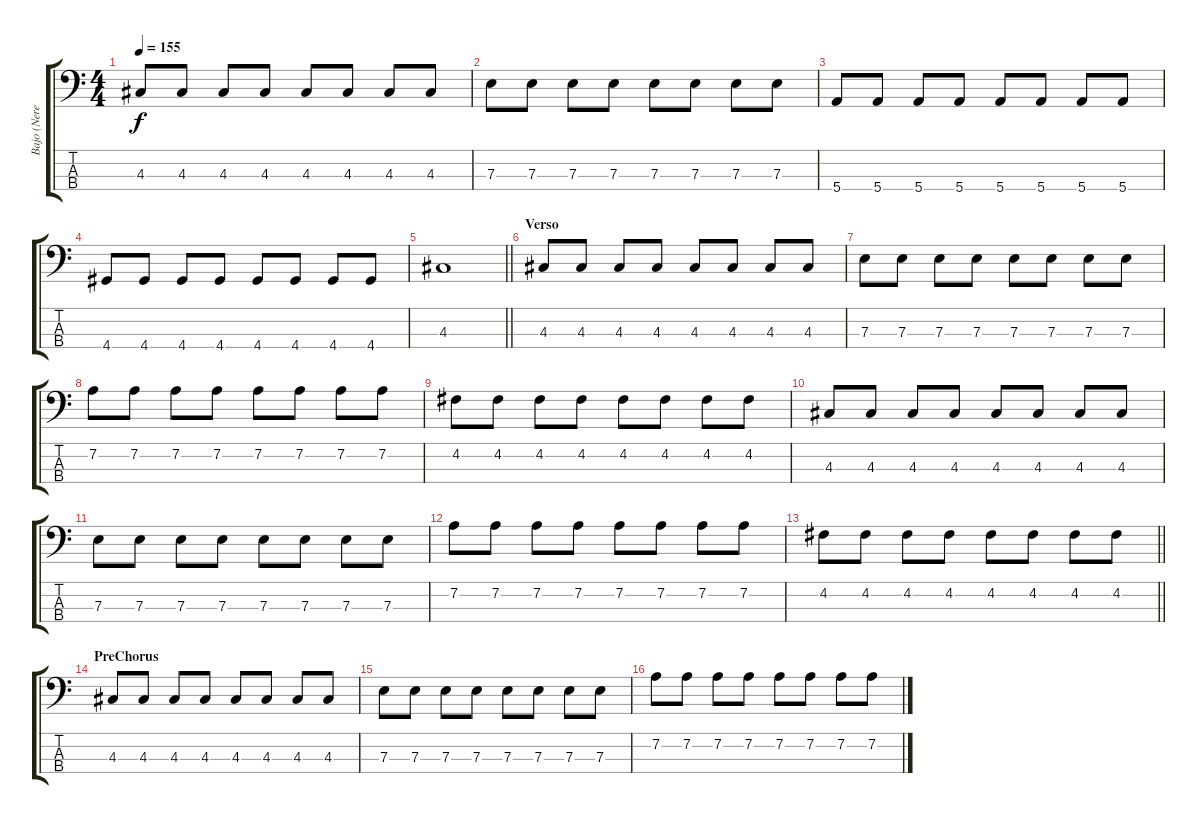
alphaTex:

\track ("Bajo (Nerea)" "Bajo (Nere") {instrument electricbassfinger}
\staff {score tabs}
\tuning (G2 D2 A1 E1) {hide}
\ts (4 4)
\tempo 155
\clef f4
\ks c
4.3.8{dy f} 4.3.8 4.3.8 4.3.8 4.3.8 4.3.8 4.3.8 4.3.8 |
7.3.8 7.3.8 7.3.8 7.3.8 7.3.8 7.3.8 7.3.8 7.3.8 |
5.4.8 5.4.8 5.4.8 5.4.8 5.4.8 5.4.8 5.4.8 5.4.8 |
4.4.8 4.4.8 4.4.8 4.4.8 4.4.8 4.4.8 4.4.8 4.4.8 |
\barLineRight lightlight
4.3.1 |
\section ("" "Verso")
4.3.8 4.3.8 4.3.8 4.3.8 4.3.8 4.3.8 4.3.8 4.3.8 |
7.3.8 7.3.8 7.3.8 7.3.8 7.3.8 7.3.8 7.3.8 7.3.8 |
7.2.8 7.2.8 7.2.8 7.2.8 7.2.8 7.2.8 7.2.8 7.2.8 |
4.2.8 4.2.8 4.2.8 4.2.8 4.2.8 4.2.8 4.2.8 4.2.8 |
4.3.8 4.3.8 4.3.8 4.3.8 4.3.8 4.3.8 4.3.8 4.3.8 |
7.3.8 7.3.8 7.3.8 7.3.8 7.3.8 7.3.8 7.3.8 7.3.8 |
7.2.8 7.2.8 7.2.8 7.2.8 7.2.8 7.2.8 7.2.8 7.2.8 |
\barLineRight lightlight
4.2.8 4.2.8 4.2.8 4.2.8 4.2.8 4.2.8 4.2.8 4.2.8 |
\section ("" "PreChorus")
4.3.8 4.3.8 4.3.8 4.3.8 4.3.8 4.3.8 4.3.8 4.3.8 |
7.3.8 7.3.8 7.3.8 7.3.8 7.3.8 7.3.8 7.3.8 7.3.8 |
7.2.8 7.2.8 7.2.8 7.2.8 7.2.8 7.2.8 7.2.8 7.2.8
